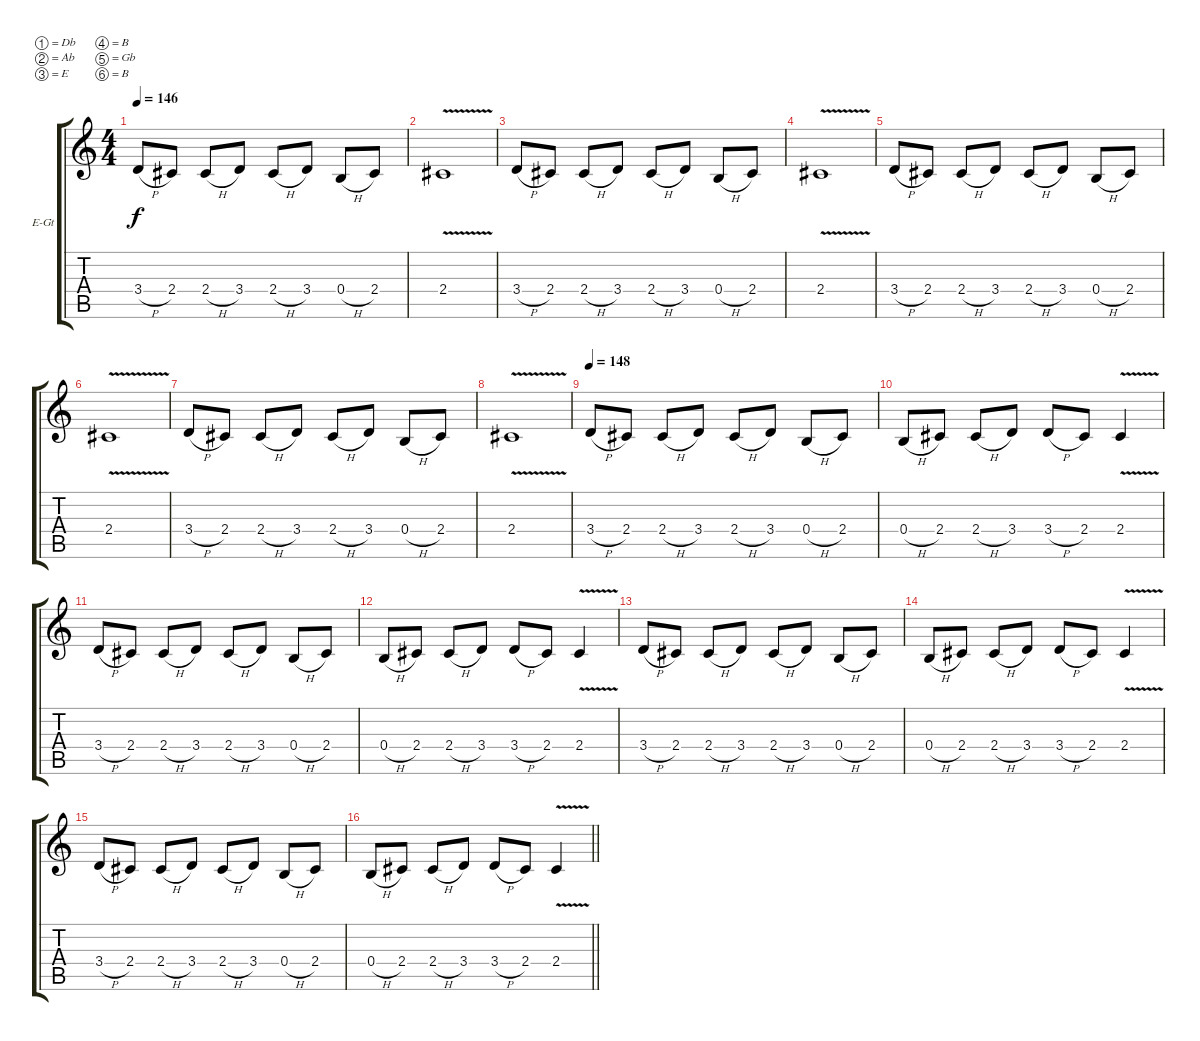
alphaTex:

\bracketExtendMode groupsimilarinstruments
\firstSystemTrackNameOrientation horizontal
\otherSystemsTrackNameOrientation horizontal
\track ("Fills" "E-Gt") {instrument distortionguitar}
\staff {score tabs}
\tuning (Db4 Ab3 E3 B2 Gb2 B1)
\ts (4 4)
\tempo 146
\clef g2
\scale
0.333333
\ks c
3.4{h}.8{dy f} 2.4.8 2.4{h}.8 3.4.8 2.4{h}.8 3.4.8 0.4{h}.8 2.4.8 |
\scale
0.333333 2.4{v}.1 |
\scale
0.333333 3.4{h}.8 2.4.8 2.4{h}.8 3.4.8 2.4{h}.8 3.4.8 0.4{h}.8 2.4.8 |
\scale
0.333333 2.4{v}.1 |
\scale
0.333333 3.4{h}.8 2.4.8 2.4{h}.8 3.4.8 2.4{h}.8 3.4.8 0.4{h}.8 2.4.8 |
\scale
0.333333 2.4{v}.1 |
\scale
0.333333 3.4{h}.8 2.4.8 2.4{h}.8 3.4.8 2.4{h}.8 3.4.8 0.4{h}.8 2.4.8 |
\scale
0.333333 2.4{v}.1 |
\tempo 148
\scale
0.333333 3.4{h}.8 2.4.8 2.4{h}.8 3.4.8 2.4{h}.8 3.4.8 0.4{h}.8 2.4.8 |
\scale
0.333333 0.4{h}.8 2.4.8 2.4{h}.8 3.4.8 3.4{h}.8 2.4.8 2.4{v}.4 |
\scale
0.333333 3.4{h}.8 2.4.8 2.4{h}.8 3.4.8 2.4{h}.8 3.4.8 0.4{h}.8 2.4.8 |
\scale
0.333333 0.4{h}.8 2.4.8 2.4{h}.8 3.4.8 3.4{h}.8 2.4.8 2.4{v}.4 |
\scale
0.333333 3.4{h}.8 2.4.8 2.4{h}.8 3.4.8 2.4{h}.8 3.4.8 0.4{h}.8 2.4.8 |
\scale
0.333333 0.4{h}.8 2.4.8 2.4{h}.8 3.4.8 3.4{h}.8 2.4.8 2.4{v}.4 |
\scale
0.333333 3.4{h}.8 2.4.8 2.4{h}.8 3.4.8 2.4{h}.8 3.4.8 0.4{h}.8 2.4.8 |
\scale
0.333333
\barLineRight lightlight
0.4{h}.8 2.4.8 2.4{h}.8 3.4.8 3.4{h}.8 2.4.8 2.4{v}.4
